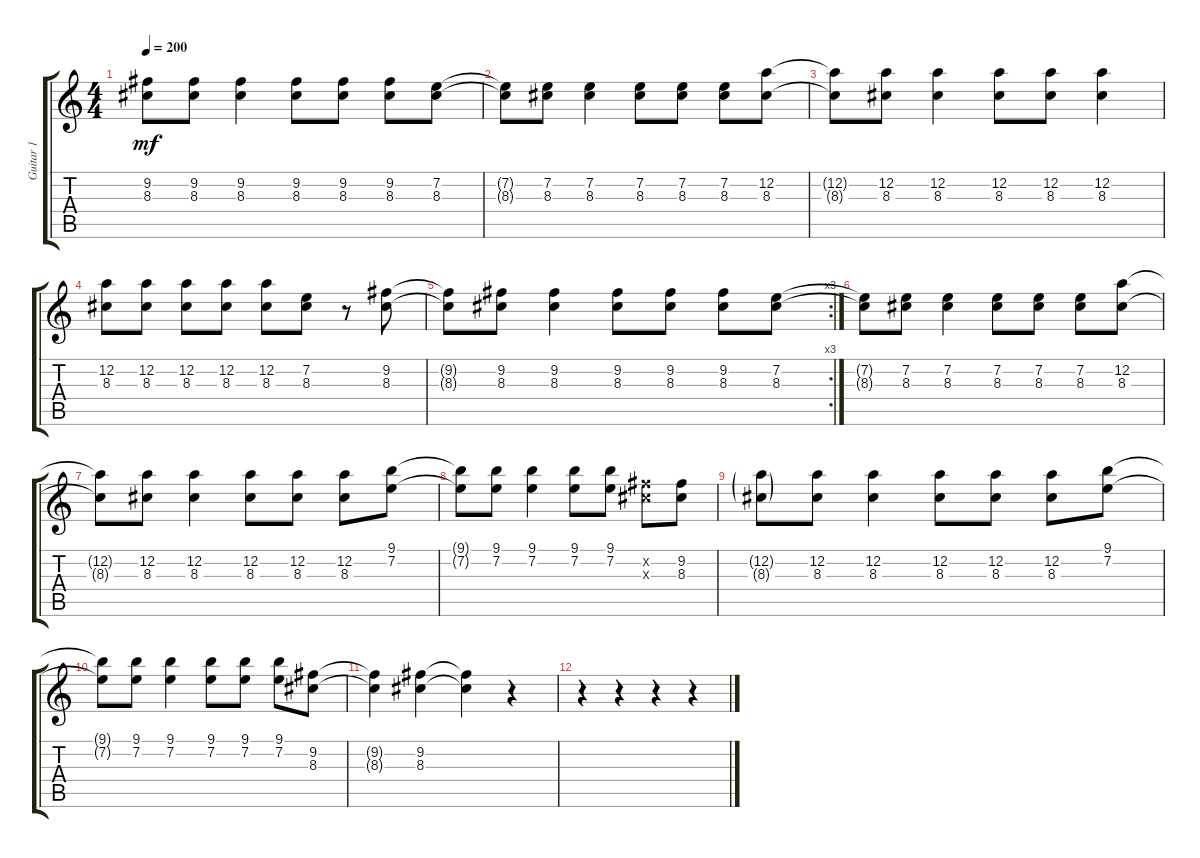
\track ("Guitar 1" "Guitar 1") {instrument overdrivenguitar}
\staff {score tabs}
\tuning (D4 A3 F3 C3 G2 D2) {hide}
\ts (4 4)
\tempo 200
\clef g2
\ks c
(9.2{t} 8.3{t}).8{dy mf} (9.2 8.3).8 (9.2 8.3).4 (9.2 8.3).8 (9.2 8.3).8 (9.2 8.3).8 (7.2 8.3).8 |
(7.2{t} 8.3{t}).8 (7.2 8.3).8 (7.2 8.3).4 (7.2 8.3).8 (7.2 8.3).8 (7.2 8.3).8 (12.2 8.3).8 |
(12.2{t} 8.3{t}).8 (12.2 8.3).8 (12.2 8.3).4 (12.2 8.3).8 (12.2 8.3).8 (12.2 8.3).4 |
(12.2 8.3).8 (12.2 8.3).8 (12.2 8.3).8 (12.2 8.3).8 (12.2 8.3).8 (7.2 8.3).8 r.8 (9.2 8.3).8 |
\rc 3
(9.2{t} 8.3{t}).8 (9.2 8.3).8 (9.2 8.3).4 (9.2 8.3).8 (9.2 8.3).8 (9.2 8.3).8 (7.2 8.3).8 |
(7.2{t} 8.3{t}).8 (7.2 8.3).8 (7.2 8.3).4 (7.2 8.3).8 (7.2 8.3).8 (7.2 8.3).8 (12.2 8.3).8 |
(12.2{t} 8.3{t}).8 (12.2 8.3).8 (12.2 8.3).4 (12.2 8.3).8 (12.2 8.3).8 (12.2 8.3).8 (9.1 7.2).8 |
(9.1{t} 7.2{t}).8 (9.1 7.2).8 (9.1 7.2).4 (9.1 7.2).8 (9.1 7.2).8 (9.2{x} 8.3{x}).8 (9.2 8.3).8 |
(12.2{g} 8.3{g}).8 (12.2 8.3).8 (12.2 8.3).4 (12.2 8.3).8 (12.2 8.3).8 (12.2 8.3).8 (9.1 7.2).8 |
(9.1{t} 7.2{t}).8 (9.1 7.2).8 (9.1 7.2).4 (9.1 7.2).8 (9.1 7.2).8 (9.1 7.2).8 (9.2 8.3).8 |
(9.2{t} 8.3{t}).4 (9.2 8.3).4 (9.2{t} 8.3{t}).4 r.4 |
r.4 r.4 r.4 r.4
